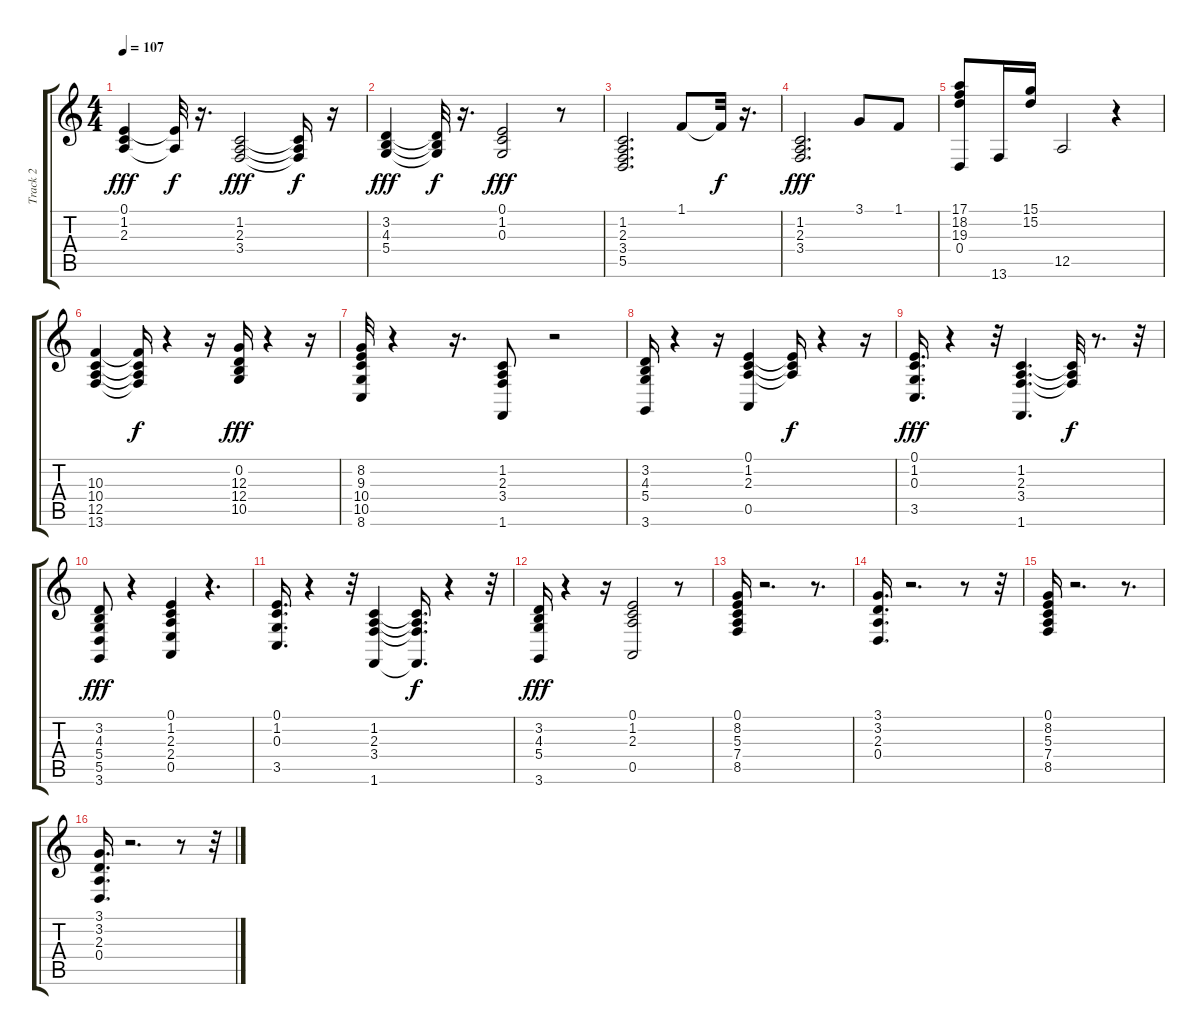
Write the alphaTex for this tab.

\track ("Track 2" "Track 2") {instrument acousticgrandpiano}
\staff {score tabs}
\tuning (E4 B3 G3 D3 A2 E2) {hide}
\ts (4 4)
\tempo 107
\clef g2
\ks c
(0.1 1.2 2.3).4{dy fff} (0.1{t} 2.3{t}).32{dy f} r.16{d} (1.2 2.3 3.4).2{dy fff} (1.2{t} 2.3{t} 3.4{t}).16{dy f} r.16 |
(3.2 4.3 5.4).4{dy fff} (3.2{t} 4.3{t} 5.4{t}).32{dy f} r.16{d} (0.1 1.2 0.3).2{dy fff} r.8 |
(1.2 2.3 3.4 5.5).2{d} 1.1.8 1.1{t}.32{dy f} r.16{d} |
(1.2 2.3 3.4).2{d dy fff} 3.1.8 1.1.8 |
(17.1 18.2 19.3 0.4).8 13.6.16 (15.1 15.2).16 12.5.2 r.4 |
(10.3 10.4 12.5 13.6).4 (10.3{t} 10.4{t} 12.5{t} 13.6{t}).16{dy f} r.4 r.16 (0.2 12.3 12.4 10.5).16{dy fff} r.4 r.16 |
(8.2 9.3 10.4 10.5 8.6).32 r.4 r.16{d} (1.2 2.3 3.4 1.6).8 r.2 |
(3.2 4.3 5.4 3.6).16 r.4 r.16 (0.1 1.2 2.3 0.5).4 (0.1{t} 1.2{t} 2.3{t}).16{dy f} r.4 r.16 |
(0.1 1.2 0.3 3.5).16{d dy fff} r.4 r.32 (1.2 2.3 3.4 1.6).4{d} (1.2{t} 2.3{t} 3.4{t}).32{dy f} r.8{d} r.32 |
(3.2 4.3 5.4 5.5 3.6).8{dy fff} r.4 (0.1 1.2 2.3 2.4 0.5).4 r.4{d} |
(0.1 1.2 0.3 3.5).16{d} r.4 r.32 (1.2 2.3 3.4 1.6).4 (1.2{t} 2.3{t} 3.4{t} 1.6{t}).16{d dy f} r.4 r.32 |
(3.2 4.3 5.4 3.6).16{dy fff} r.4 r.16 (0.1 1.2 2.3 0.5).2 r.8 |
(0.1 8.2 5.3 7.4 8.5).16 r.2{d} r.8{d} |
(3.1 3.2 2.3 0.4).16{d} r.2{d} r.8 r.32 |
(0.1 8.2 5.3 7.4 8.5).16 r.2{d} r.8{d} |
(3.1 3.2 2.3 0.4).16{d} r.2{d} r.8 r.32
